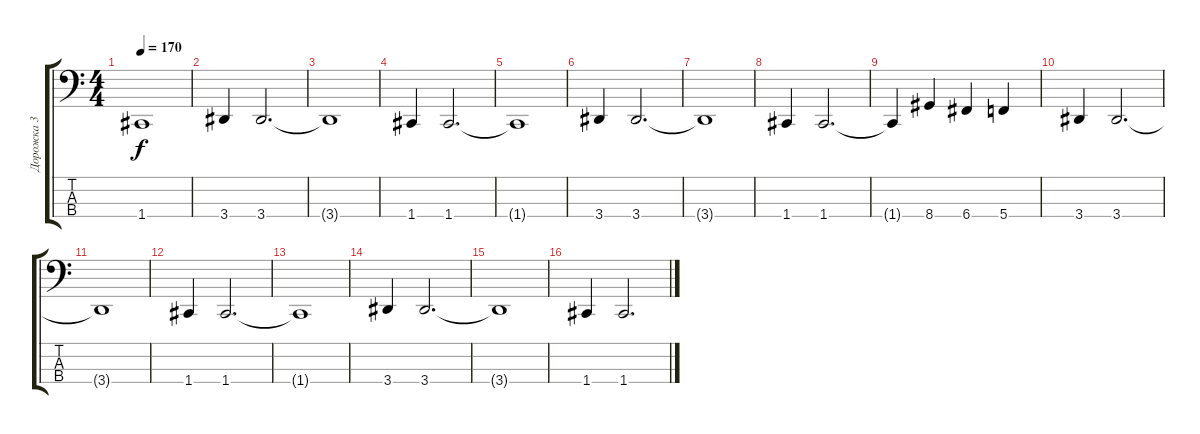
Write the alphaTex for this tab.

\track ("Дорожка 3" "Дорожка 3") {instrument electricbassfinger}
\staff {score tabs}
\tuning (F2 C2 G1 C1) {hide}
\ts (4 4)
\tempo 170
\clef f4
\ks c
1.4{t}.1{dy f} |
3.4.4 3.4.2{d} |
3.4{t}.1 |
1.4.4 1.4.2{d} |
1.4{t}.1 |
3.4.4 3.4.2{d} |
3.4{t}.1 |
1.4.4 1.4.2{d} |
1.4{t}.4 8.4.4 6.4.4 5.4.4 |
3.4.4 3.4.2{d} |
3.4{t}.1 |
1.4.4 1.4.2{d} |
1.4{t}.1 |
3.4.4 3.4.2{d} |
3.4{t}.1 |
1.4.4 1.4.2{d}
